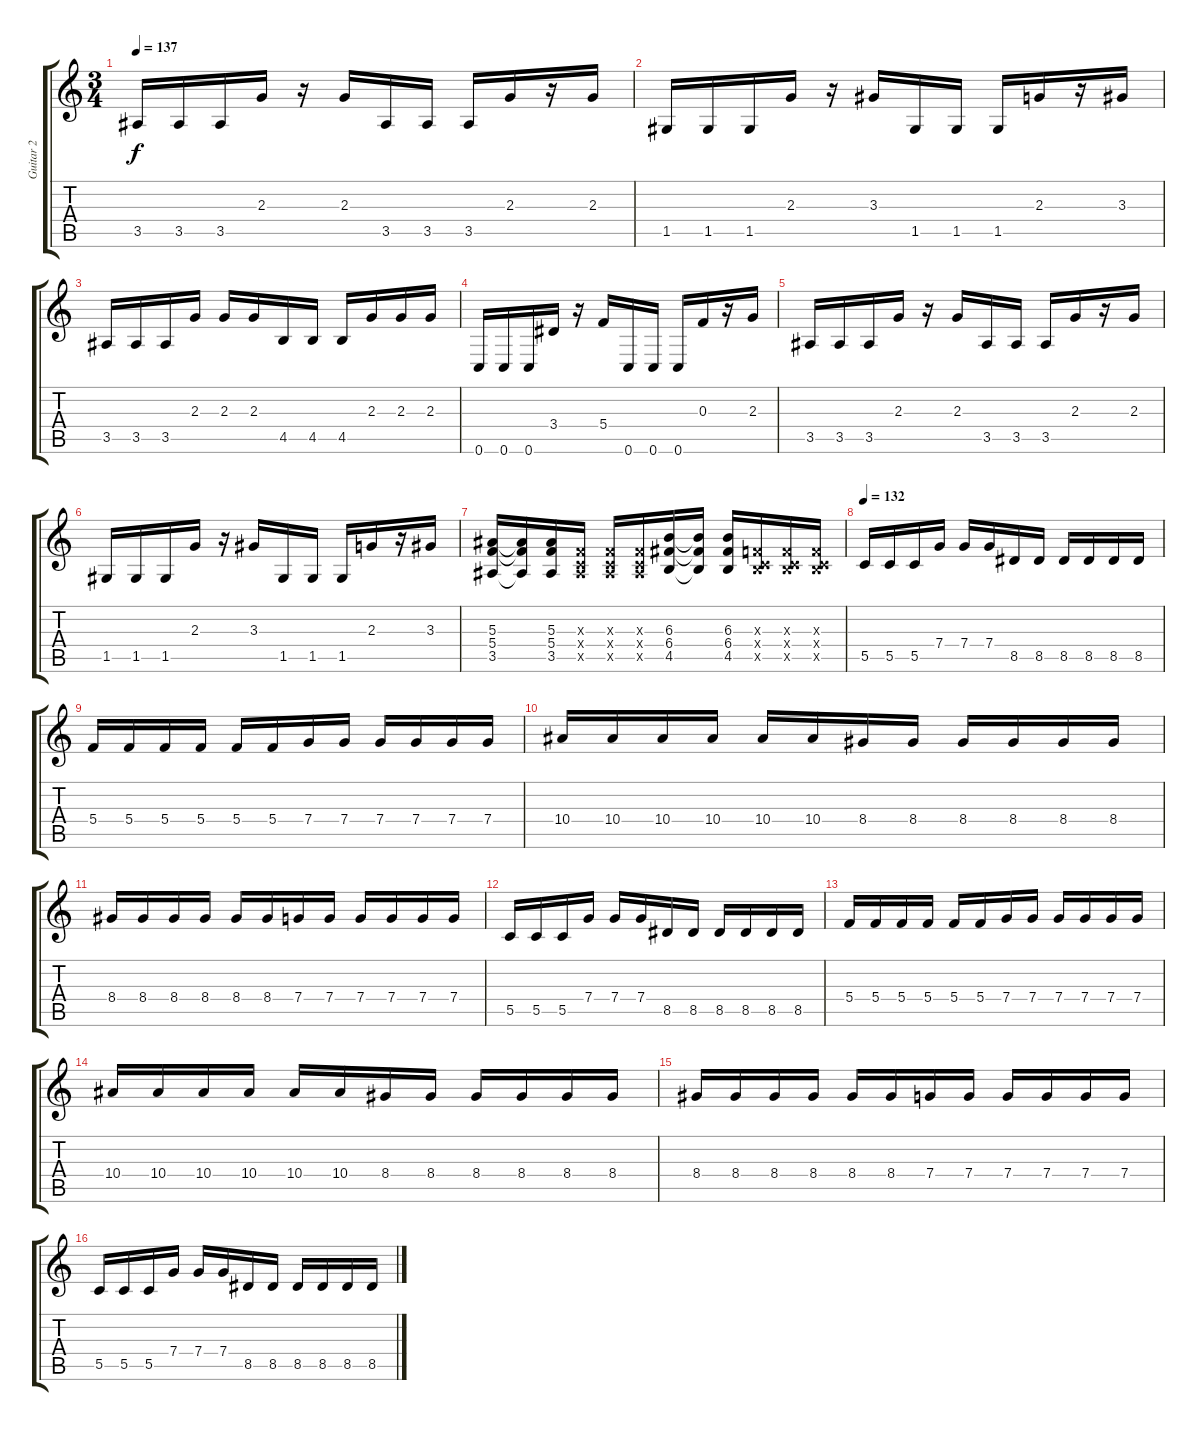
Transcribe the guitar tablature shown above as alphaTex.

\track ("Guitar 2" "Guitar 2") {instrument overdrivenguitar}
\staff {score tabs}
\tuning (D4 A3 F3 C3 G2 C2) {hide}
\ts (3 4)
\tempo 137
\clef g2
\ks c
3.5.16{dy f} 3.5.16 3.5.16 2.3.16 r.16 2.3.16 3.5.16 3.5.16 3.5.16 2.3.16 r.16 2.3.16 |
1.5.16 1.5.16 1.5.16 2.3.16 r.16 3.3.16 1.5.16 1.5.16 1.5.16 2.3.16 r.16 3.3.16 |
3.5.16 3.5.16 3.5.16 2.3.16 2.3.16 2.3.16 4.5.16 4.5.16 4.5.16 2.3.16 2.3.16 2.3.16 |
0.6.16 0.6.16 0.6.16 3.4.16 r.16 5.4.16 0.6.16 0.6.16 0.6.16 0.3.16 r.16 2.3.16 |
3.5.16 3.5.16 3.5.16 2.3.16 r.16 2.3.16 3.5.16 3.5.16 3.5.16 2.3.16 r.16 2.3.16 |
1.5.16 1.5.16 1.5.16 2.3.16 r.16 3.3.16 1.5.16 1.5.16 1.5.16 2.3.16 r.16 3.3.16 |
(5.3 5.4 3.5).16 (5.3{t} 5.4{t} 3.5{t}).16 (5.3 5.4 3.5).16 (0.3{x} 0.4{x} 3.5{x}).16 (0.3{x} 0.4{x} 3.5{x}).16 (0.3{x} 0.4{x} 3.5{x}).16 (6.3 6.4 4.5).16 (6.3{t} 6.4{t} 4.5{t}).16 (6.3 6.4 4.5).16 (0.3{x} 0.4{x} 4.5{x}).16 (0.3{x} 0.4{x} 4.5{x}).16 (0.3{x} 0.4{x} 4.5{x}).16 |
\tempo 132
5.5.16 5.5.16 5.5.16 7.4.16 7.4.16 7.4.16 8.5.16 8.5.16 8.5.16 8.5.16 8.5.16 8.5.16 |
5.4.16 5.4.16 5.4.16 5.4.16 5.4.16 5.4.16 7.4.16 7.4.16 7.4.16 7.4.16 7.4.16 7.4.16 |
10.4.16 10.4.16 10.4.16 10.4.16 10.4.16 10.4.16 8.4.16 8.4.16 8.4.16 8.4.16 8.4.16 8.4.16 |
8.4.16 8.4.16 8.4.16 8.4.16 8.4.16 8.4.16 7.4.16 7.4.16 7.4.16 7.4.16 7.4.16 7.4.16 |
5.5.16 5.5.16 5.5.16 7.4.16 7.4.16 7.4.16 8.5.16 8.5.16 8.5.16 8.5.16 8.5.16 8.5.16 |
5.4.16 5.4.16 5.4.16 5.4.16 5.4.16 5.4.16 7.4.16 7.4.16 7.4.16 7.4.16 7.4.16 7.4.16 |
10.4.16 10.4.16 10.4.16 10.4.16 10.4.16 10.4.16 8.4.16 8.4.16 8.4.16 8.4.16 8.4.16 8.4.16 |
8.4.16 8.4.16 8.4.16 8.4.16 8.4.16 8.4.16 7.4.16 7.4.16 7.4.16 7.4.16 7.4.16 7.4.16 |
5.5.16 5.5.16 5.5.16 7.4.16 7.4.16 7.4.16 8.5.16 8.5.16 8.5.16 8.5.16 8.5.16 8.5.16
